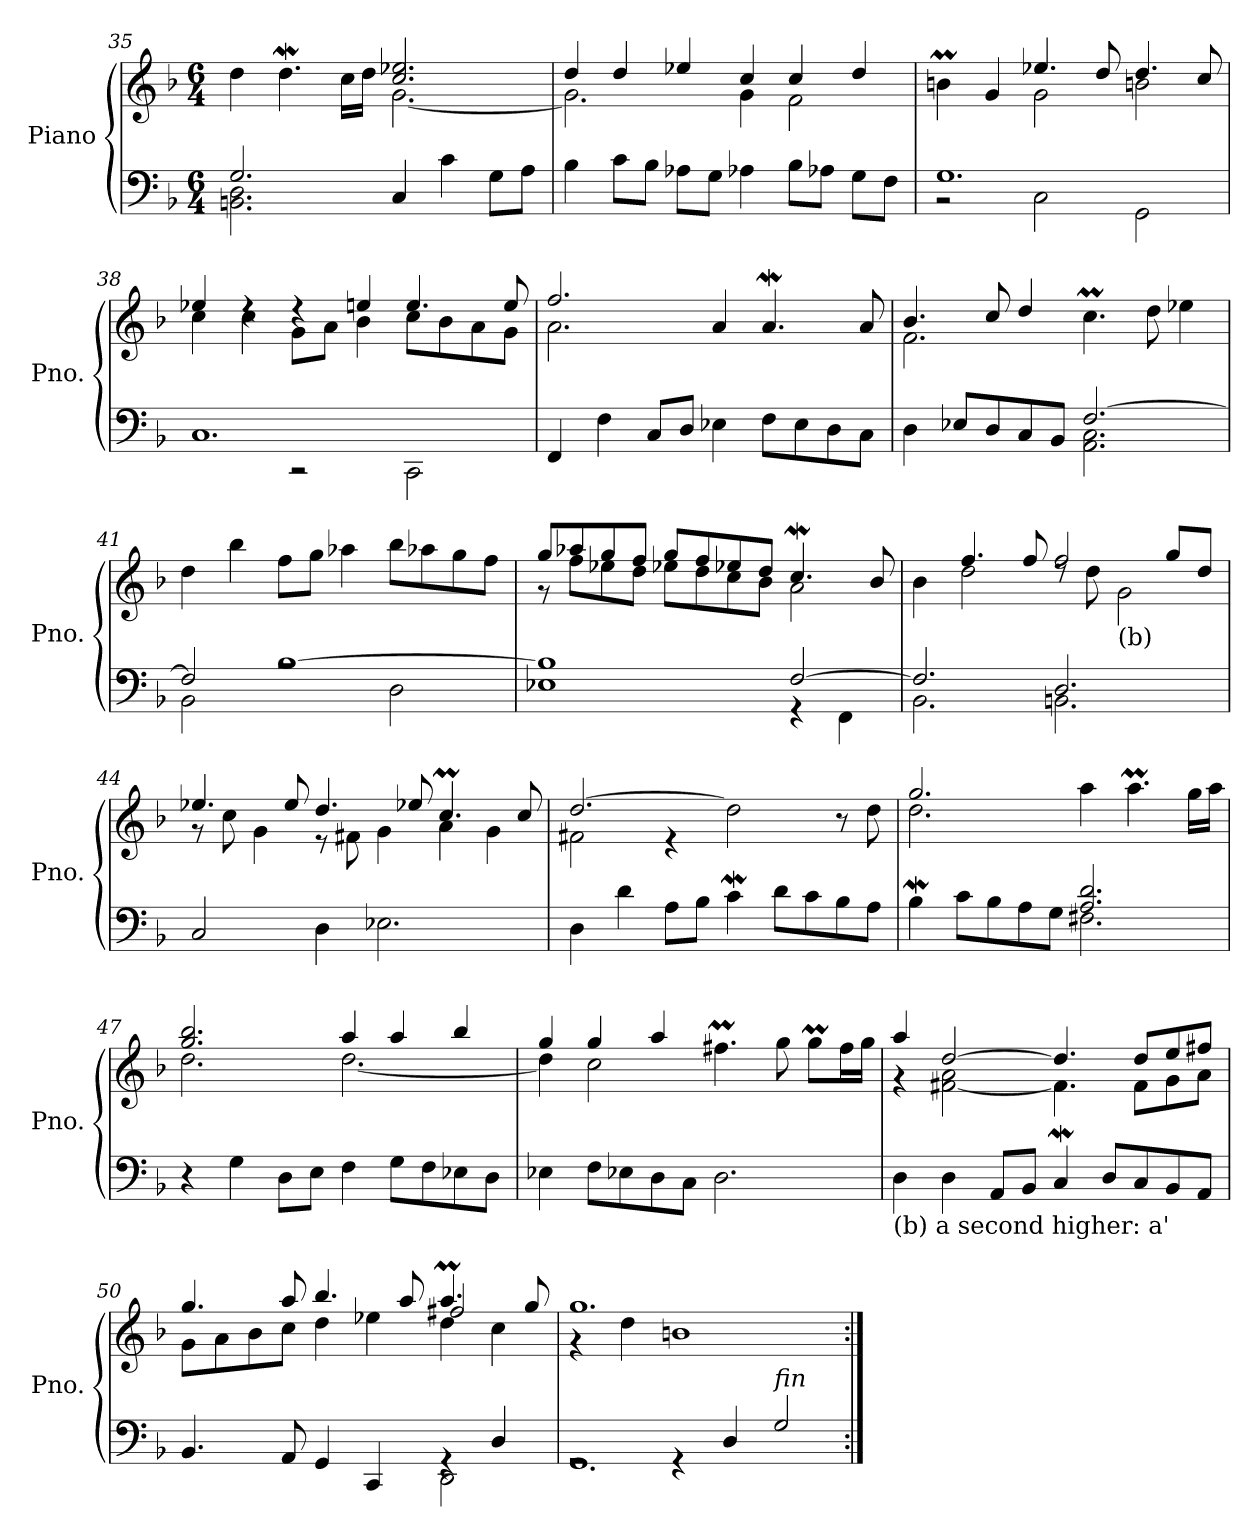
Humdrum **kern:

**kern	**kern
*part1	*part1
*staff2	*staff1
*I"Piano	*
*I'Pno.	*
*clefF4	*clefG2
*k[b-]	*k[b-]
*M6/4	*M6/4
=35	=35
*^	*^
2.G/	2.BBn\ 2.D\	4dd\	2.ryy
.	.	4.ddW\	.
.	.	16cc\LL	.
.	.	16dd\JJ	.
4C/	2.ryy	2.cc/ 2.ee-X/	[2.g\
4c\	.	.	.
8G\L	.	.	.
8A\J	.	.	.
*v	*v	*	*
=36	=36	=36
4B-\	4dd/	2.g\]
8c\L	4dd/	.
8B-\J	.	.
8A-X\L	4ee-X/	.
8G\J	.	.
4A-X\	4cc/	4g\
8B-\L	4cc/	2f\
8A-X\J	.	.
8G\L	4dd/	.
8F\J	.	.
!!LO:LB:g=z	!!
=37	=37	=37
*^	*	*
1.G	2r	4bnm\	2ryy
.	.	4g/	.
.	2C\	4.ee-X/	2g\
.	.	8dd/	.
.	2GG\	4.dd/	2bn\
.	.	8cc/	.
=38	=38	=38	=38
1.C	2ryy	4ee-i/	4cc\
.	.	4rdd	4cc\
.	2r	4rdd	8g\L
.	.	.	8a\J
.	.	4een/	4b-\
.	2CC\	4.ee/	8cc\L
.	.	.	8b-\
.	.	.	8a\
.	.	8ee/	8g\J
*v	*v	*	*
=39	=39	=39
4FF/	2.ff/	2.a\
4F\	.	.
8C/L	.	.
8D/J	.	.
4E-X\	4a/	2.ryy
8F\L	4.aW/	.
8E-\	.	.
8D\	.	.
8C\J	8a/	.
!!LO:PB:g=z	!!
=40	=40	=40
*^	*	*
4D\	2.ryy	4.b-/	2.f\
8E-i/L	.	.	.
8D/	.	8cc/	.
8C/	.	4dd/	.
8BB-/J	.	.	.
[2.F/	2.AA\ 2.C\	4.ccM\	2.ryy
.	.	8dd\	.
.	.	4ee-X\	.
*	*	*v	*v
=41	=41	=41
2F/]	2BB-\	4dd\
.	.	4bb-\
[1B-	2rA	8ff\L
.	.	8gg\J
.	.	4aa-X\
.	2D\	8bb-\L
.	.	8aa-X\
.	.	8gg\
.	.	8ff\J
=42	=42	=42
*	*	*^
1B-]	1E-X	8gg/L	8r
.	.	8aa-X/	8ff\L
.	.	8gg/	8ee-X\
.	.	8ff/J	8dd\J
.	.	8gg/L	8ee-X\L
.	.	8ff/	8dd\
.	.	8ee-X/	8cc\
.	.	8dd/J	8b-\J
[2F/	4r	4.ccW/	2a\
.	4FF\	.	.
.	.	8b-/	.
!!LO:LB:g=z	!!
=43	=43	=43	=43
2.F/]	2.BB-\	4b-\	4ryy
.	.	4.ff/	2dd\
.	.	8ff/	.
2.D/	2.BBn\	2ff/	8rdd
.	.	.	8dd\
!	!	!	!LO:TX:b:t=(b)
.	.	.	2g\
.	.	8gg/L	.
.	.	8dd/J	.
*v	*v	*	*
=44	=44	=44
2C/	4.ee-X/	8r
.	.	8cc\
.	.	4g\
.	8ee-/	.
4D\	4.dd/	8r
.	.	8f#X\
2.E-X\	.	4g\
.	8ee-X/	.
.	4.ccM/	4a\
.	.	4g\
.	8cc/	.
=45	=45	=45
4D\	[2.dd/	2f#i\
4d\	.	.
8A\L	.	4r
8B-\J	.	.
4cW\	2dd\]	2.ryy
8d\L	.	.
8c\	.	.
8B-\	8r	.
8A\J	8dd\	.
!!LO:LB:g=z	!!
=46	=46	=46
*^	*	*
4B-w\	2.ryy	2.gg/	2.dd\
8c\L	.	.	.
8B-\	.	.	.
8A\	.	.	.
8G\J	.	.	.
2.A/ 2.d/	2.F#X\	4aa\	2.ryy
.	.	4.aam\	.
.	.	16gg\LL	.
.	.	16aa\JJ	.
*v	*v	*	*
=47	=47	=47
4r	2.gg/ 2.bb-/	2.dd\
4G\	.	.
8D\L	.	.
8E\J	.	.
4F\	4aa/	[2.dd\
8G\L	4aa/	.
8F\	.	.
8E-X\	4bb-/	.
8D\J	.	.
=48	=48	=48
4E-X\	4gg/	4dd\]
8F\L	4gg/	2cc\
8E-X\	.	.
8D\	4aa/	.
8C\J	.	.
2.D\	4.ff#Xm\	2.ryy
.	8gg\	.
.	8ggM\L	.
.	16ff#\L	.
.	16gg\JJ	.
!!LO:LB:g=z	!!
=49	=49	=49
!LO:TX:b:t=(b) a second higher&colon; a'	!	!
4D\	4aa/	4r
4D\	[2dd/	[2f#X\ 2a\
8AA/L	.	.
8BB-/J	.	.
4CW/	4.dd/]	4.f#\]
8D/L	.	.
8C/	8dd/L	8f#\L
8BB-/	8ee/	8g\
8AA/J	8ff#X/J	8a\J
=50	=50	=50
*^	*	*^
4.BB-/	1ryy	4.gg/	8g\L	1ryy
.	.	.	8a\	.
.	.	.	8b-\	.
8AA/	.	8aa/	8cc\J	.
4GG/	.	4.bb-/	4dd\	.
4CC/	.	.	4ee-X\	.
.	.	8aa/	.	.
4rGG	2DD\	4.aam/	4dd\	2ff#X/
4D/	.	.	4cc\	.
.	.	8gg/	.	.
*	*	*	*v	*v
=51	=51	=51	=51
2rGG	1.GG	1.gg	4r
.	.	.	4dd\
4rGG	.	.	1bn
4D/	.	.	.
!LO:TX:a:i:t=fin	!	!	!
2G/	.	.	.
*v	*v	*	*
*	*v	*v
=:|!	=:|!
*-	*-
